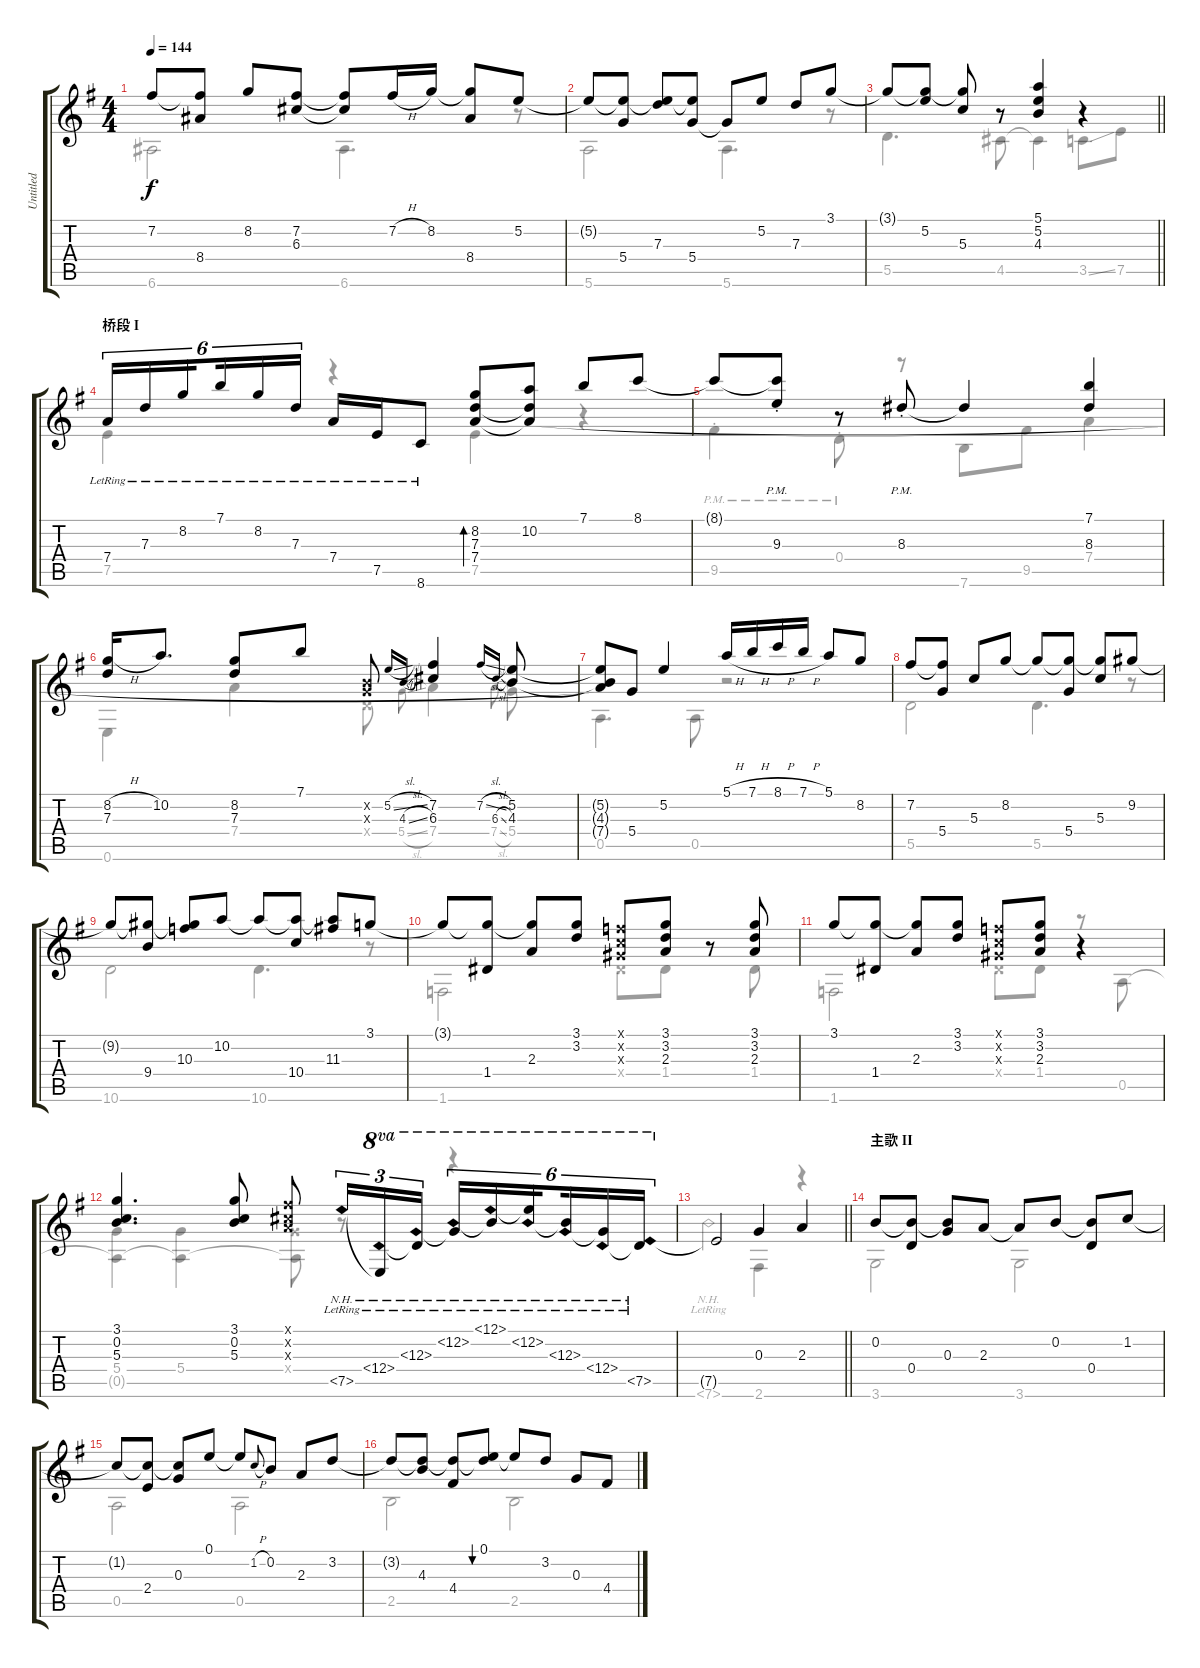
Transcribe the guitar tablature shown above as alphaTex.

\track ("Untitled" "Untitled") {instrument acousticguitarnylon}
\staff {score tabs}
\tuning (E4 B3 G3 D3 A2 E2) {hide}
\voice
\ts (4 4)
\tempo 144
\clef g2
\ks g
7.2.8{dy f} (7.2{t} 8.4).8 8.2.8 (7.2 6.3).8 (7.2{t} 6.3{t}).8 7.2{h}.16 8.2.16 (8.2{t} 8.4).8 5.2.8 |
5.2{t}.8 (5.2{t} 5.4).8 (5.2{t} 7.3).8 (5.2{t} 5.4).8 5.4{t}.8 5.2.8 7.3.8 3.1.8 |
\barLineRight lightlight
3.1{t}.8 (3.1{t} 5.2).8 (3.1{t} 5.3).8 r.8 (5.1 5.2 4.3).4 r.4 |
\section ("" "桥段 I")
7.4{lr}.16{tu (6 4)} 7.3{lr}.16{tu (6 4)} 8.2{lr}.16{tu (6 4) beam splitsecondary} 7.1{lr}.16{tu (6 4)} 8.2{lr}.16{tu (6 4)} 7.3{lr}.16{tu (6 4)} 7.4{lr}.16 7.5{lr}.16 8.6{lr}.8 (8.2 7.3 7.4).8{bd 30} (10.2 7.3{t} 7.4{t}).8 7.1.8 8.1.8 |
8.1{t}.8 (8.1{t} 9.3{pm st}).8 r.8 8.3{pm st}.8 8.3{t}.4 (7.1 8.3).4 |
(8.2{h} 7.3).16 10.2.8{d} (8.2 7.3).8 7.1.8 (0.2{x} 0.3{x}).8 5.2{sl}.16{gr onbeat} 4.3{sl}.16{gr onbeat} (7.2 6.3).4 7.2{sl}.16{gr onbeat} 6.3{sl}.16{gr onbeat} (5.2 4.3).8 |
(5.2{t} 4.3{t} 7.4{t}).8 5.4.8 5.2.4 5.1{h}.16 7.1{h}.16 8.1{h}.16 7.1{h}.16 5.1.8 8.2.8 |
7.2.8 (7.2{t} 5.4).8 5.3.8 8.2.8 8.2{t}.8 (8.2{t} 5.4).8 (8.2{t} 5.3).8 9.2.8 |
9.2{t}.8 (9.2{t} 9.4).8 (9.2{t} 10.3).8 10.2.8 10.2{t}.8 (10.2{t} 10.4).8 (10.2{t} 11.3).8 3.1.8 |
3.1{t}.8 (3.1{t} 1.4).8 (3.1{t} 2.3).8 (3.1 3.2).8 (1.1{x} 1.2{x} 1.3{x}).8 (3.1 3.2 2.3).8 r.8 (3.1 3.2 2.3).8 |
3.1.8 (3.1{t} 1.4).8 (3.1{t} 2.3).8 (3.1 3.2).8 (1.1{x} 1.2{x} 1.3{x}).8 (3.1 3.2 2.3).8 r.4 |
(3.1 0.2 5.3).4{d} (3.1 0.2 5.3).8 (2.1{x} 2.2{x} 2.3{x}).8 7.5{nh lr}.16{tu (3 2)} (12.4{nh lr} 7.5{t}).16{tu (3 2) ot 8va} (12.3{nh lr} 12.4{t}).16{tu (3 2) ot 8va} (12.2{nh lr} 12.3{t}).16{tu (6 4) ot 8va} (12.1{nh lr} 12.2{t}).16{tu (6 4) ot 8va} (12.1{t} 12.2{nh lr}).16{tu (6 4) ot 8va beam splitsecondary} (12.2{t} 12.3{nh lr}).16{tu (6 4) ot 8va} (12.3{t} 12.4{nh lr}).16{tu (6 4) ot 8va} (12.4{t} 7.5{nh lr}).16{tu (6 4) ot 8va} |
\barLineRight lightlight
7.5{t}.2 0.3.4 2.3.4 |
\section ("" "主歌 II")
0.2.8 (0.2{t} 0.4).8 (0.2{t} 0.3).8 2.3.8 2.3{t}.8 0.2.8 (0.2{t} 0.4).8 1.2.8 |
1.2{t}.8 (1.2{t} 2.4).8 (1.2{t} 0.3).8 0.1.8 0.1{t}.8 1.2{h}.8{gr onbeat} 0.2.8 2.3.8 3.2.8 |
3.2{t}.8 (3.2{t} 4.3).8 (3.2{t} 4.4).8 (0.1 3.2{t}).8{bu 30} 0.1{t}.8 3.2.8 0.3.8 4.4.8
\voice
\clef g2
\ottava regular
\simile none
\ks g
6.6{t}.2{dy f} 6.6.4{d} r.8 |
5.6.2 5.6.4{d} r.8 |
\barLineRight lightlight
5.5.4{d} 4.5.8 4.5{t}.4 3.5{ss}.8 7.5.8 |
7.5.4 r.4 7.5.4 r.4 |
9.5{pm st}.4 0.4{pm st}.8 r.8 7.6.8 9.5.8 7.4.4 |
0.6.4 7.4.4 0.4{x}.8 5.4{sl}.8{gr onbeat} 7.4.4 7.4{sl}.8{gr onbeat} 5.4.8 |
0.5.4{d} 0.5.8 r.2 |
5.5.2 5.5.4{d} r.8 |
10.6.2 10.6.4{d} r.8 |
1.6.2 1.4{x}.8 1.4.8 r.8 1.4.8 |
1.6.2 1.4{x}.8 1.4.8 r.8 0.5.8 |
(5.4 0.5{t}).4 (5.4 0.5{t}).4 (5.4{x} 0.5{t}).8 r.8 r.4 |
\barLineRight lightlight
7.6{nh lr}.2 2.6.4 r.4 |
3.6.2 3.6.2 |
0.5.2 0.5.2 |
2.5.2 2.5.2
